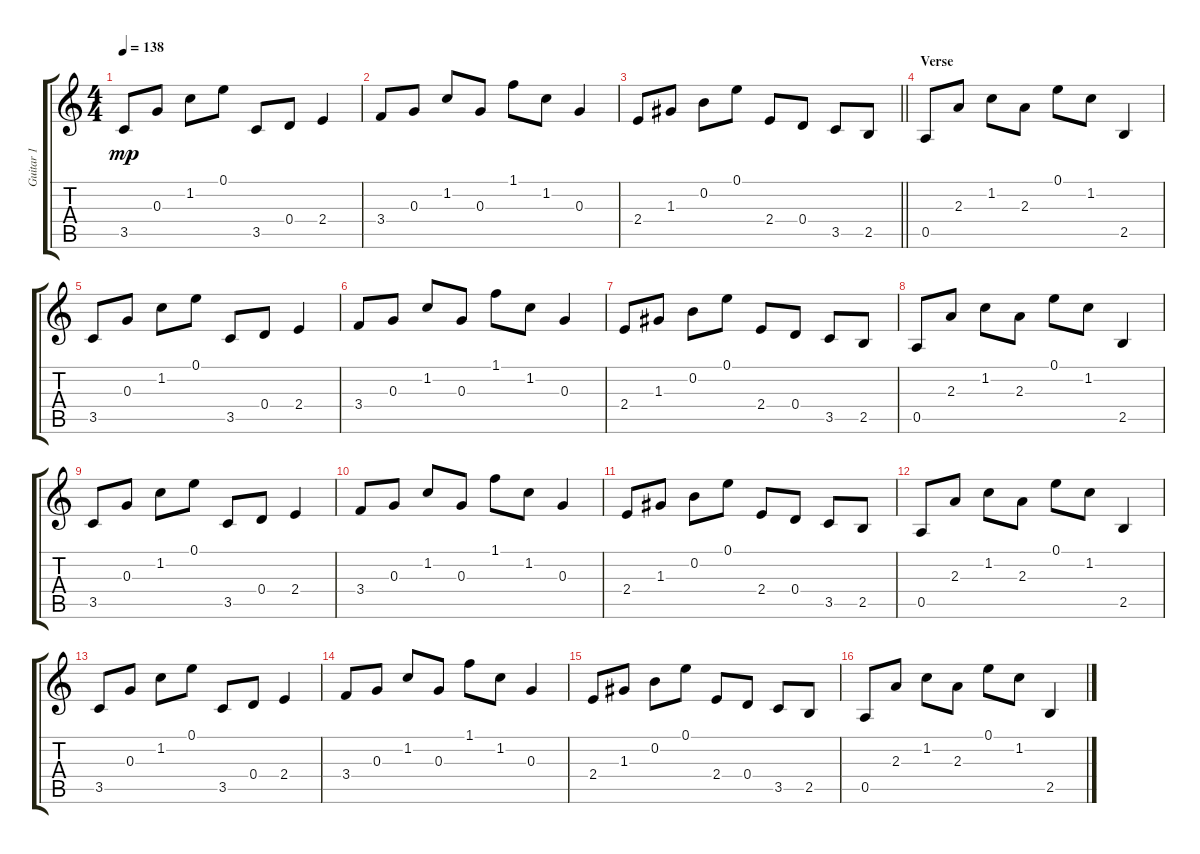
\track ("Guitar 1" "Guitar 1") {instrument electricguitarclean}
\staff {score tabs}
\tuning (E4 B3 G3 D3 A2 E2) {hide}
\ts (4 4)
\tempo 138
\clef g2
\ks c
3.5.8{dy mp} 0.3.8 1.2.8 0.1.8 3.5.8 0.4.8 2.4.4 |
3.4.8 0.3.8 1.2.8 0.3.8 1.1.8 1.2.8 0.3.4 |
\barLineRight lightlight
2.4.8 1.3.8 0.2.8 0.1.8 2.4.8 0.4.8 3.5.8 2.5.8 |
\section ("" "Verse")
0.5.8 2.3.8 1.2.8 2.3.8 0.1.8 1.2.8 2.5.4 |
3.5.8 0.3.8 1.2.8 0.1.8 3.5.8 0.4.8 2.4.4 |
3.4.8 0.3.8 1.2.8 0.3.8 1.1.8 1.2.8 0.3.4 |
2.4.8 1.3.8 0.2.8 0.1.8 2.4.8 0.4.8 3.5.8 2.5.8 |
0.5.8 2.3.8 1.2.8 2.3.8 0.1.8 1.2.8 2.5.4 |
3.5.8 0.3.8 1.2.8 0.1.8 3.5.8 0.4.8 2.4.4 |
3.4.8 0.3.8 1.2.8 0.3.8 1.1.8 1.2.8 0.3.4 |
2.4.8 1.3.8 0.2.8 0.1.8 2.4.8 0.4.8 3.5.8 2.5.8 |
0.5.8 2.3.8 1.2.8 2.3.8 0.1.8 1.2.8 2.5.4 |
3.5.8 0.3.8 1.2.8 0.1.8 3.5.8 0.4.8 2.4.4 |
3.4.8 0.3.8 1.2.8 0.3.8 1.1.8 1.2.8 0.3.4 |
2.4.8 1.3.8 0.2.8 0.1.8 2.4.8 0.4.8 3.5.8 2.5.8 |
0.5.8 2.3.8 1.2.8 2.3.8 0.1.8 1.2.8 2.5.4
